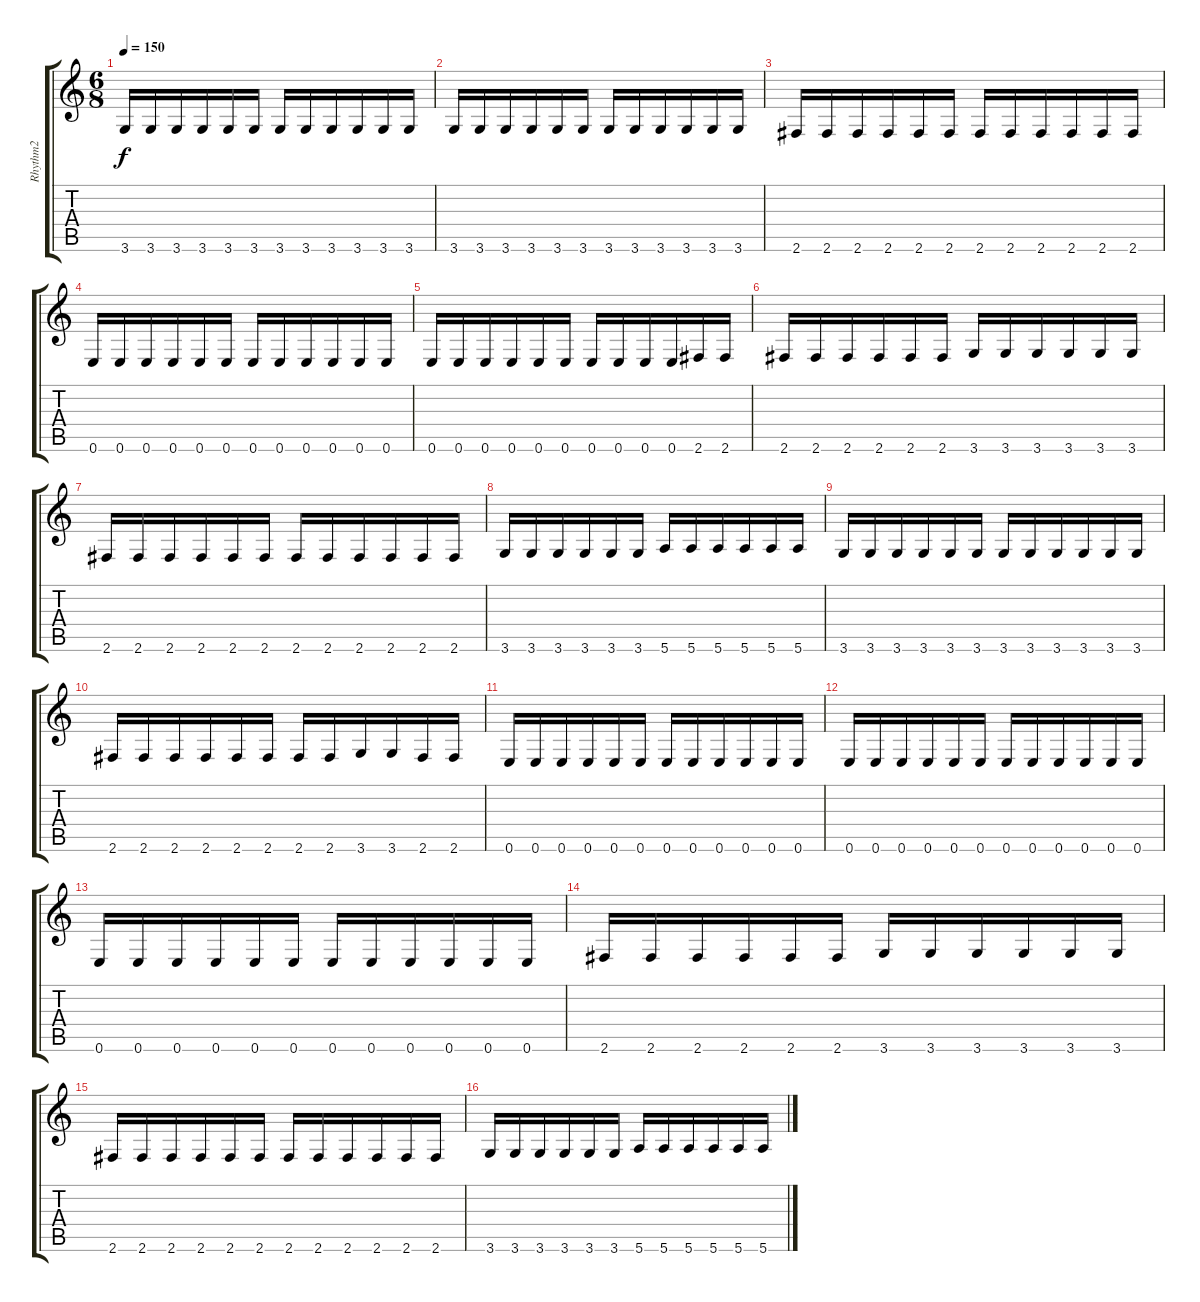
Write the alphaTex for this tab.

\track ("Rhythm2" "Rhythm2") {instrument distortionguitar}
\staff {score tabs}
\tuning (E4 B3 G3 D3 A2 E2) {hide}
\ts (6 8)
\tempo 150
\clef g2
\ks c
3.6.16{dy f} 3.6.16 3.6.16 3.6.16 3.6.16 3.6.16 3.6.16 3.6.16 3.6.16 3.6.16 3.6.16 3.6.16 |
3.6.16 3.6.16 3.6.16 3.6.16 3.6.16 3.6.16 3.6.16 3.6.16 3.6.16 3.6.16 3.6.16 3.6.16 |
2.6.16 2.6.16 2.6.16 2.6.16 2.6.16 2.6.16 2.6.16 2.6.16 2.6.16 2.6.16 2.6.16 2.6.16 |
0.6.16 0.6.16 0.6.16 0.6.16 0.6.16 0.6.16 0.6.16 0.6.16 0.6.16 0.6.16 0.6.16 0.6.16 |
0.6.16 0.6.16 0.6.16 0.6.16 0.6.16 0.6.16 0.6.16 0.6.16 0.6.16 0.6.16 2.6.16 2.6.16 |
2.6.16 2.6.16 2.6.16 2.6.16 2.6.16 2.6.16 3.6.16 3.6.16 3.6.16 3.6.16 3.6.16 3.6.16 |
2.6.16 2.6.16 2.6.16 2.6.16 2.6.16 2.6.16 2.6.16 2.6.16 2.6.16 2.6.16 2.6.16 2.6.16 |
3.6.16 3.6.16 3.6.16 3.6.16 3.6.16 3.6.16 5.6.16 5.6.16 5.6.16 5.6.16 5.6.16 5.6.16 |
3.6.16 3.6.16 3.6.16 3.6.16 3.6.16 3.6.16 3.6.16 3.6.16 3.6.16 3.6.16 3.6.16 3.6.16 |
2.6.16 2.6.16 2.6.16 2.6.16 2.6.16 2.6.16 2.6.16 2.6.16 3.6.16 3.6.16 2.6.16 2.6.16 |
0.6.16 0.6.16 0.6.16 0.6.16 0.6.16 0.6.16 0.6.16 0.6.16 0.6.16 0.6.16 0.6.16 0.6.16 |
0.6.16 0.6.16 0.6.16 0.6.16 0.6.16 0.6.16 0.6.16 0.6.16 0.6.16 0.6.16 0.6.16 0.6.16 |
0.6.16 0.6.16 0.6.16 0.6.16 0.6.16 0.6.16 0.6.16 0.6.16 0.6.16 0.6.16 0.6.16 0.6.16 |
2.6.16 2.6.16 2.6.16 2.6.16 2.6.16 2.6.16 3.6.16 3.6.16 3.6.16 3.6.16 3.6.16 3.6.16 |
2.6.16 2.6.16 2.6.16 2.6.16 2.6.16 2.6.16 2.6.16 2.6.16 2.6.16 2.6.16 2.6.16 2.6.16 |
3.6.16 3.6.16 3.6.16 3.6.16 3.6.16 3.6.16 5.6.16 5.6.16 5.6.16 5.6.16 5.6.16 5.6.16
